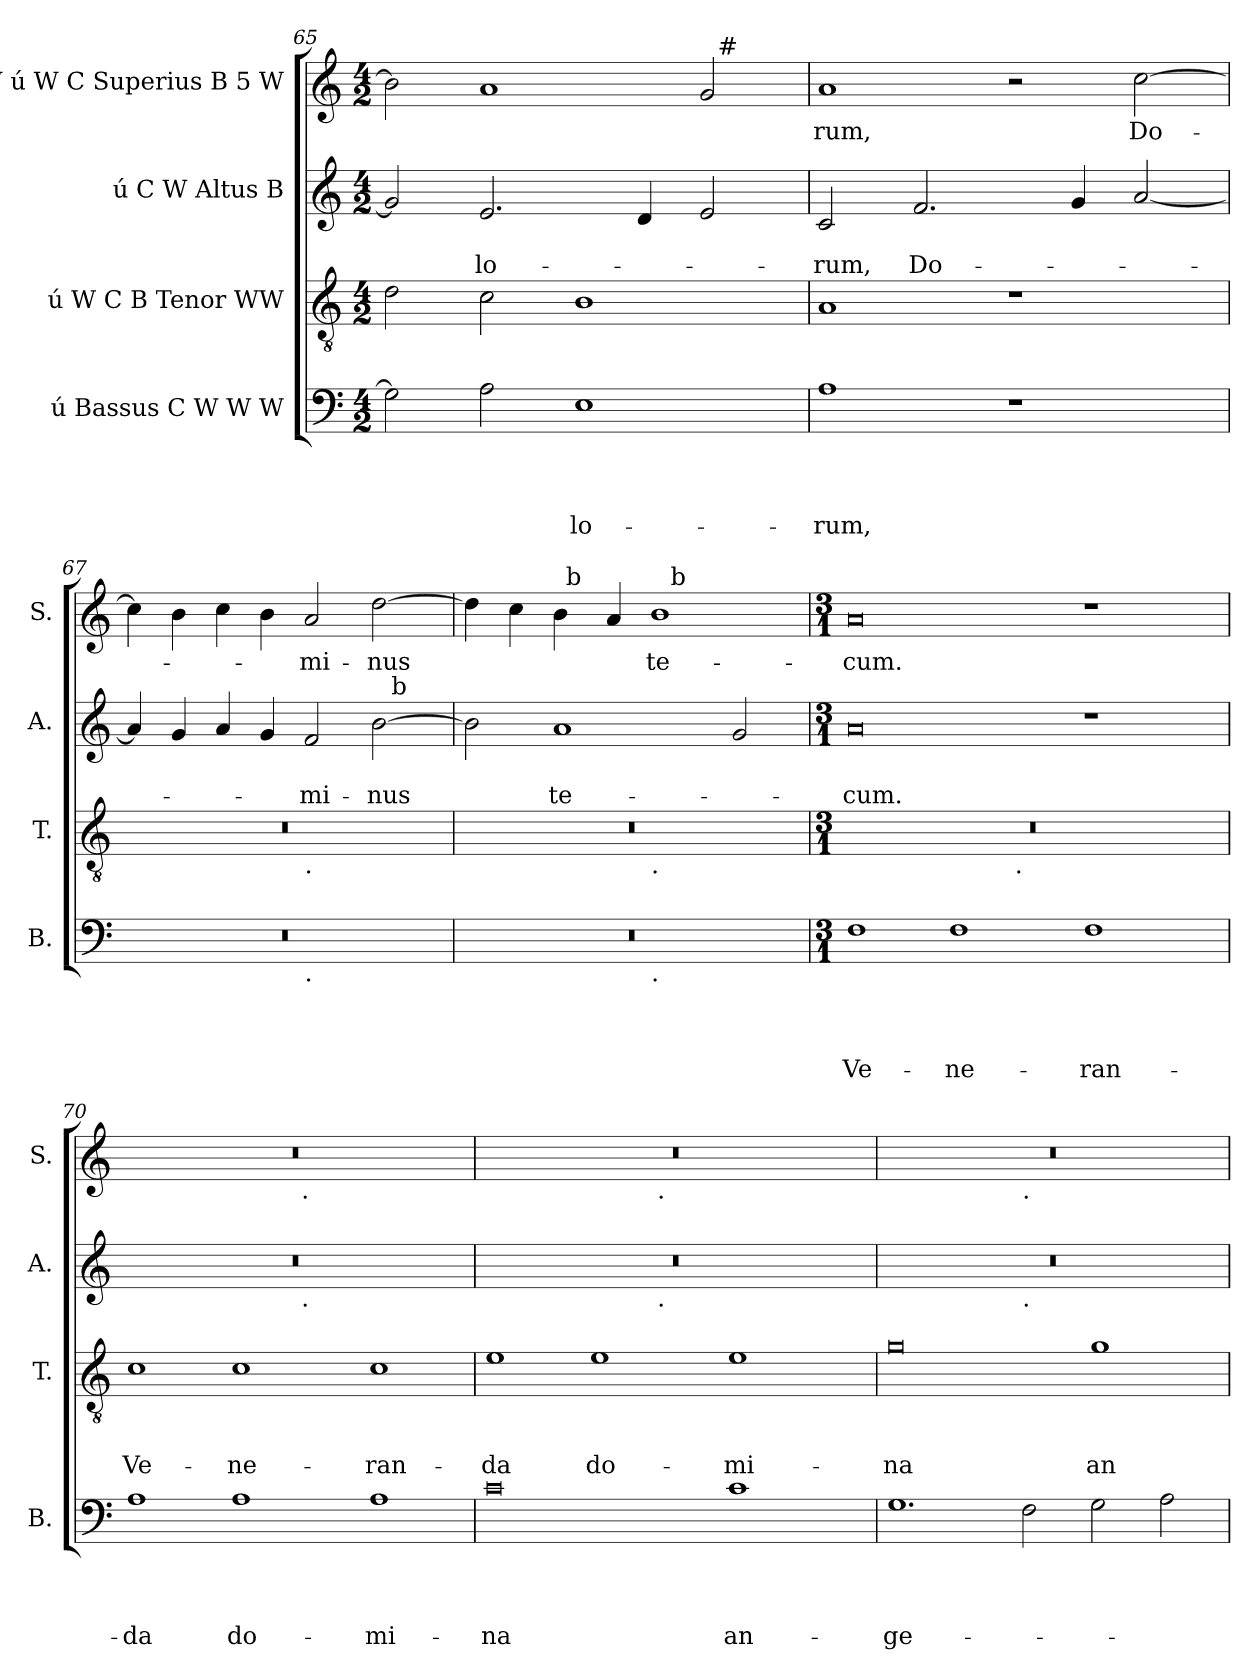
**kern	**text	**text	**text	**text	**kern	**text	**text	**text	**kern	**text	**text	**kern	**text
*part4	*part4	*part4	*part4	*part4	*part3	*part3	*part3	*part3	*part2	*part2	*part2	*part1	*part1
*staff4	*staff4	*staff4	*staff4	*staff4	*staff3	*staff3	*staff3	*staff3	*staff2	*staff2	*staff2	*staff1	*staff1
*I"ú Bassus C W W W	*	*	*	*	*I"ú W C B Tenor WW	*	*	*	*I"ú C W Altus B	*	*	*I"W ú W C Superius B 5 W	*
*I'B.	*	*	*	*	*I'T.	*	*	*	*I'A.	*	*	*I'S.	*
*clefF4	*	*	*	*	*clefGv2	*	*	*	*clefG2	*	*	*clefG2	*
*k[]	*	*	*	*	*k[]	*	*	*	*k[]	*	*	*k[]	*
*C:	*	*	*	*	*C:	*	*	*	*C:	*	*	*C:	*
*M4/2	*	*	*	*	*M4/2	*	*	*	*M4/2	*	*	*M4/2	*
=65	=65	=65	=65	=65	=65	=65	=65	=65	=65	=65	=65	=65	=65
*	*	*	*	*	*	*	*	*	*	*	*	*^	*
2G\]	.	.	.	.	2d\	.	.	.	2g/]	.	.	2b\]	1ryy	.
!	!	!	!	!	!	!	!	!	!	!	!LO:LY:b	!	!	!
2A\	.	.	.	.	2c\	.	.	.	2.e/	.	-lo-	1a	.	.
!	!	!	!	!LO:LY:b	!	!	!	!	!	!	!	!	!	!
1E	.	.	.	-lo-	1B	.	.	.	.	.	.	.	2ryy	.
.	.	.	.	.	.	.	.	.	4d/	.	.	.	.	.
.	.	.	.	.	.	.	.	.	2e/	.	.	2g/	32ryy	.
!	!	!	!	!	!	!	!	!	!	!	!	!	!LO:TX:a:t=#	!
.	.	.	.	.	.	.	.	.	.	.	.	.	4...ryy	.
=66	=66	=66	=66	=66	=66	=66	=66	=66	=66	=66	=66	=66	=66	=66
!	!	!	!	!LO:LY:b	!	!	!	!	!	!	!LO:LY:b	!	!	!LO:LY:b
*	*	*	*	*	*	*	*	*	*	*	*	*v	*v	*
1A	.	.	.	-rum,	1A	.	.	.	2c/	.	-rum,	1a	-rum,
!	!	!	!	!	!	!	!	!	!	!	!LO:LY:b	!	!
.	.	.	.	.	.	.	.	.	2.f/	.	Do-	.	.
1r	.	.	.	.	1r	.	.	.	.	.	.	2r	.
.	.	.	.	.	.	.	.	.	4g/	.	.	.	.
!	!	!	!	!	!	!	!	!	!	!	!	!	!LO:LY:b
.	.	.	.	.	.	.	.	.	[<2a/	.	.	[<2cc\	Do-
!!LO:LB:g=z
=67	=67	=67	=67	=67	=67	=67	=67	=67	=67	=67	=67	=67	=67
*^	*	*	*	*	*^	*	*	*	*^	*	*	*	*
0r	1ryy	.	.	.	.	0r	1ryy	.	.	.	4a/]	1ryy	.	.	4cc\]	.
.	.	.	.	.	.	.	.	.	.	.	4g/	.	.	.	4b\	.
.	.	.	.	.	.	.	.	.	.	.	4a/	.	.	.	4cc\	.
.	.	.	.	.	.	.	.	.	.	.	4g/	.	.	.	4b\	.
!	!	!	!	!	!	!	!LO:TX:b:t=.	!	!	!	!	!	!	!	!	!
!	!LO:TX:b:t=.	!	!	!	!	!	!	!	!	!	!	!	!	!	!	!
!	!	!	!	!	!	!	!	!	!	!	!	!	!	!LO:LY:b	!	!LO:LY:b
.	1ryy	.	.	.	.	.	1ryy	.	.	.	2f/	2ryy	.	-mi-	2a/	-mi-
!	!	!	!	!	!	!	!	!	!	!	!	!	!	!LO:LY:b	!	!LO:LY:b
.	.	.	.	.	.	.	.	.	.	.	[>2b\	16ryy	.	-nus	[>2dd\	-nus
!	!	!	!	!	!	!	!	!	!	!	!	!LO:TX:a:t=b	!	!	!	!
.	.	.	.	.	.	.	.	.	.	.	.	4..ryy	.	.	.	.
*	*	*	*	*	*	*	*	*	*	*	*v	*v	*	*	*	*
=68	=68	=68	=68	=68	=68	=68	=68	=68	=68	=68	=68	=68	=68	=68	=68
*	*	*	*	*	*	*	*	*	*	*	*	*	*	*^	*
*	*	*	*	*	*	*	*	*	*	*	*	*	*	*	*^	*
0r	1ryy	.	.	.	.	0r	1ryy	.	.	.	2b\]	.	.	4dd\]	2ryy	1ryy	.
.	.	.	.	.	.	.	.	.	.	.	.	.	.	4cc\	.	.	.
!	!	!	!	!	!	!	!	!	!	!	!	!	!LO:LY:b	!	!	!	!
.	.	.	.	.	.	.	.	.	.	.	1a	.	te-	4b\	32ryy	.	.
!	!	!	!	!	!	!	!	!	!	!	!	!	!	!	!LO:TX:a:t=b	!	!
.	.	.	.	.	.	.	.	.	.	.	.	.	.	.	1ryy	.	.
.	.	.	.	.	.	.	.	.	.	.	.	.	.	4a/	.	.	.
!	!	!	!	!	!	!	!LO:TX:b:t=.	!	!	!	!	!	!	!	!	!	!
!	!LO:TX:b:t=.	!	!	!	!	!	!	!	!	!	!	!	!	!	!	!	!
!	!	!	!	!	!	!	!	!	!	!	!	!	!	!	!	!	!LO:LY:b
.	1ryy	.	.	.	.	.	1ryy	.	.	.	.	.	.	1b	.	16ryy	te-
!	!	!	!	!	!	!	!	!	!	!	!	!	!	!	!	!LO:TX:a:t=b	!
.	.	.	.	.	.	.	.	.	.	.	.	.	.	.	.	2...ryy	.
.	.	.	.	.	.	.	.	.	.	.	2g/	.	.	.	.	.	.
.	.	.	.	.	.	.	.	.	.	.	.	.	.	.	4...ryy	.	.
*v	*v	*	*	*	*	*	*	*	*	*	*	*	*	*v	*v	*v	*
=69	=69	=69	=69	=69	=69	=69	=69	=69	=69	=69	=69	=69	=69	=69
*M3/1	*	*	*	*	*M3/1	*	*	*	*	*M3/1	*	*	*M3/1	*
*^	*	*	*	*	*	*	*	*	*	*	*	*	*^	*
*	*	*	*	*	*	*	*	*	*	*	*	*	*	*	*^	*
!	!	!	!	!	!	!	!	!	!	!	!	!	!	!LO:TX:a:t=*	!	!	!
!	!	!	!	!	!LO:LY:b	!	!	!	!	!	!	!	!LO:LY:b	!	!	!	!LO:LY:b
*v	*v	*	*	*	*	*	*	*	*	*	*	*	*	*v	*v	*v	*
1F	.	.	.	Ve-	0.r	1ryy	.	.	.	0a	.	-cum.	0a	-cum.
!	!	!	!	!LO:LY:b	!	!	!	!	!	!	!	!	!	!
1F	.	.	.	-ne-	.	4...ryy	.	.	.	.	.	.	.	.
!	!	!	!	!	!	!LO:TX:b:t=.	!	!	!	!	!	!	!	!
.	.	.	.	.	.	1ryy	.	.	.	.	.	.	.	.
!	!	!	!	!LO:LY:b	!	!	!	!	!	!	!	!	!	!
1F	.	.	.	-ran-	.	.	.	.	.	1r	.	.	1r	.
.	.	.	.	.	.	2ryy	.	.	.	.	.	.	.	.
.	.	.	.	.	.	32ryy	.	.	.	.	.	.	.	.
=70	=70	=70	=70	=70	=70	=70	=70	=70	=70	=70	=70	=70	=70	=70
!	!	!	!	!LO:LY:b	!	!	!	!	!LO:LY:b	!	!	!	!	!
*	*	*	*	*	*v	*v	*	*	*	*^	*	*	*^	*
1A	.	.	.	-da	1c	.	.	Ve-	0.r	1.ryy	.	.	0.r	1.ryy	.
!	!	!	!	!LO:LY:b	!	!	!	!LO:LY:b	!	!	!	!	!	!	!
1A	.	.	.	do-	1c	.	.	-ne-	.	.	.	.	.	.	.
!	!	!	!	!	!	!	!	!	!	!	!	!	!	!LO:TX:b:t=.	!
!	!	!	!	!	!	!	!	!	!	!LO:TX:b:t=.	!	!	!	!	!
.	.	.	.	.	.	.	.	.	.	1.ryy	.	.	.	1.ryy	.
!	!	!	!	!LO:LY:b	!	!	!	!LO:LY:b	!	!	!	!	!	!	!
1A	.	.	.	-mi-	1c	.	.	-ran-	.	.	.	.	.	.	.
=71	=71	=71	=71	=71	=71	=71	=71	=71	=71	=71	=71	=71	=71	=71	=71
!	!	!	!	!LO:LY:b	!	!	!	!LO:LY:b	!	!	!	!	!	!	!
0c	.	.	.	-na	1e	.	.	-da	0.r	1ryy	.	.	0.r	1ryy	.
!	!	!	!	!	!	!	!	!LO:LY:b	!	!	!	!	!	!	!
.	.	.	.	.	1e	.	.	do-	.	4...ryy	.	.	.	4...ryy	.
!	!	!	!	!	!	!	!	!	!	!	!	!	!	!LO:TX:b:t=.	!
!	!	!	!	!	!	!	!	!	!	!LO:TX:b:t=.	!	!	!	!	!
.	.	.	.	.	.	.	.	.	.	1ryy	.	.	.	1ryy	.
!	!	!	!	!LO:LY:b	!	!	!	!LO:LY:b	!	!	!	!	!	!	!
1c	.	.	.	an-	1e	.	.	-mi-	.	.	.	.	.	.	.
.	.	.	.	.	.	.	.	.	.	2ryy	.	.	.	2ryy	.
.	.	.	.	.	.	.	.	.	.	32ryy	.	.	.	32ryy	.
!!LO:PB:g=z	!!
=72	=72	=72	=72	=72	=72	=72	=72	=72	=72	=72	=72	=72	=72	=72	=72
!	!	!	!	!LO:LY:b	!	!	!	!LO:LY:b	!	!	!	!	!	!	!
1.G	.	.	.	-ge-	0g	.	.	-na	0.r	1.ryy	.	.	0.r	1.ryy	.
!	!	!	!	!	!	!	!	!	!	!	!	!	!	!LO:TX:b:t=.	!
!	!	!	!	!	!	!	!	!	!	!LO:TX:b:t=.	!	!	!	!	!
2F\	.	.	.	.	.	.	.	.	.	1.ryy	.	.	.	1.ryy	.
!	!	!	!	!	!	!	!	!LO:LY:b	!	!	!	!	!	!	!
2G\	.	.	.	.	1g	.	.	an-	.	.	.	.	.	.	.
2A\	.	.	.	.	.	.	.	.	.	.	.	.	.	.	.
*	*	*	*	*	*	*	*	*	*v	*v	*	*	*	*	*
*	*	*	*	*	*	*	*	*	*	*	*	*v	*v	*
=	=	=	=	=	=	=	=	=	=	=	=	=	=
*-	*-	*-	*-	*-	*-	*-	*-	*-	*-	*-	*-	*-	*-
